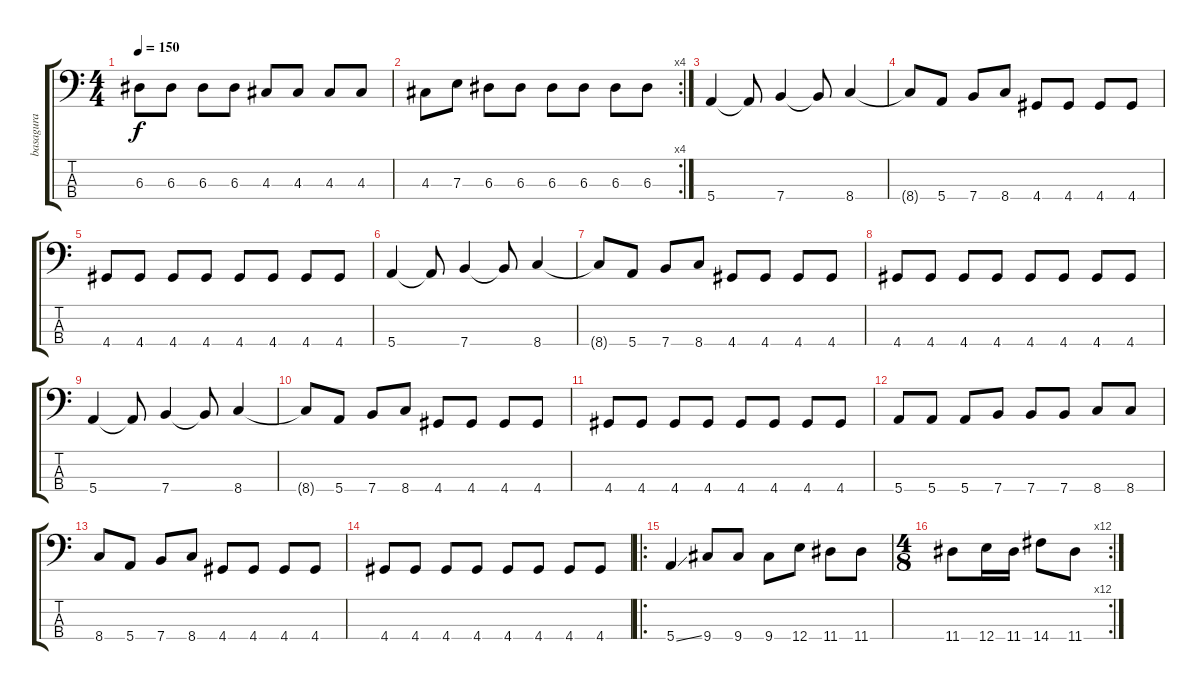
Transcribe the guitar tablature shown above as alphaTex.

\track ("basagura" "basagura") {instrument electricbassfinger}
\staff {score tabs}
\tuning (G2 D2 A1 E1) {hide}
\ts (4 4)
\tempo 150
\clef f4
\ks c
6.3.8{dy f} 6.3.8 6.3.8 6.3.8 4.3.8 4.3.8 4.3.8 4.3.8 |
\rc 4
4.3.8 7.3.8 6.3.8 6.3.8 6.3.8 6.3.8 6.3.8 6.3.8 |
5.4.4 5.4{t}.8 7.4.4 7.4{t}.8 8.4.4 |
8.4{t}.8 5.4.8 7.4.8 8.4.8 4.4.8 4.4.8 4.4.8 4.4.8 |
4.4.8 4.4.8 4.4.8 4.4.8 4.4.8 4.4.8 4.4.8 4.4.8 |
5.4.4 5.4{t}.8 7.4.4 7.4{t}.8 8.4.4 |
8.4{t}.8 5.4.8 7.4.8 8.4.8 4.4.8 4.4.8 4.4.8 4.4.8 |
4.4.8 4.4.8 4.4.8 4.4.8 4.4.8 4.4.8 4.4.8 4.4.8 |
5.4.4 5.4{t}.8 7.4.4 7.4{t}.8 8.4.4 |
8.4{t}.8 5.4.8 7.4.8 8.4.8 4.4.8 4.4.8 4.4.8 4.4.8 |
4.4.8 4.4.8 4.4.8 4.4.8 4.4.8 4.4.8 4.4.8 4.4.8 |
5.4.8 5.4.8 5.4.8 7.4.8 7.4.8 7.4.8 8.4.8 8.4.8 |
8.4.8 5.4.8 7.4.8 8.4.8 4.4.8 4.4.8 4.4.8 4.4.8 |
4.4.8 4.4.8 4.4.8 4.4.8 4.4.8 4.4.8 4.4.8 4.4.8 |
\ro
5.4{ss}.4 9.4.8 9.4.8 9.4.8 12.4.8 11.4.8 11.4.8 |
\rc 12
\ts (4 8)
11.4.8 12.4.16 11.4.16 14.4.8 11.4.8
